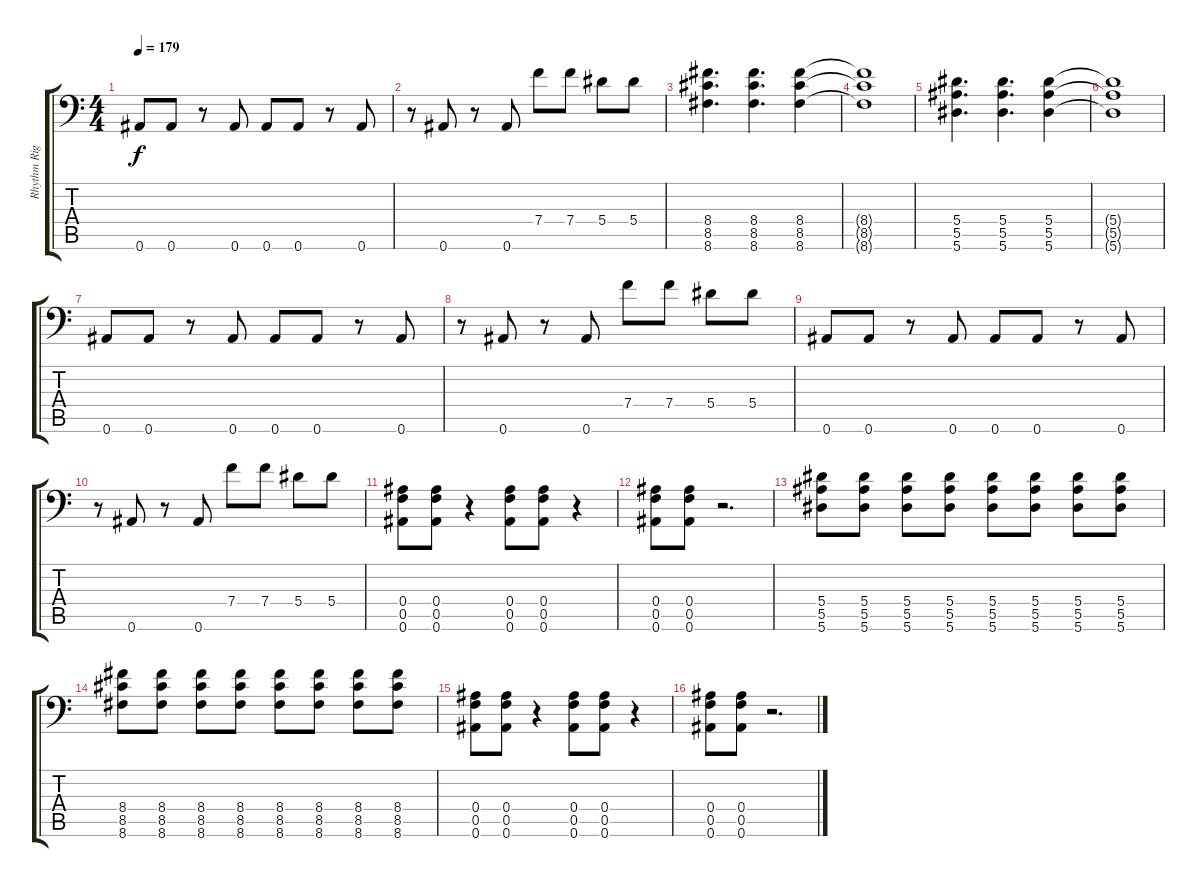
\track ("Rhythm Right" "Rhythm Rig") {instrument distortionguitar}
\staff {score tabs}
\tuning (C4 G3 Eb3 Bb2 F2 Bb1) {hide}
\ts (4 4)
\tempo 179
\clef f4
\ks c
0.6.8{dy f} 0.6.8 r.8 0.6.8 0.6.8 0.6.8 r.8 0.6.8 |
r.8 0.6.8 r.8 0.6.8 7.4.8 7.4.8 5.4.8 5.4.8 |
(8.4 8.5 8.6).4{d} (8.4 8.5 8.6).4{d} (8.4 8.5 8.6).4 |
(8.4{t} 8.5{t} 8.6{t}).1 |
(5.4 5.5 5.6).4{d} (5.4 5.5 5.6).4{d} (5.4 5.5 5.6).4 |
(5.4{t} 5.5{t} 5.6{t}).1 |
0.6.8 0.6.8 r.8 0.6.8 0.6.8 0.6.8 r.8 0.6.8 |
r.8 0.6.8 r.8 0.6.8 7.4.8 7.4.8 5.4.8 5.4.8 |
0.6.8 0.6.8 r.8 0.6.8 0.6.8 0.6.8 r.8 0.6.8 |
r.8 0.6.8 r.8 0.6.8 7.4.8 7.4.8 5.4.8 5.4.8 |
(0.4 0.5 0.6).8 (0.4 0.5 0.6).8 r.4 (0.4 0.5 0.6).8 (0.4 0.5 0.6).8 r.4 |
(0.4 0.5 0.6).8 (0.4 0.5 0.6).8 r.2{d} |
(5.4 5.5 5.6).8 (5.4 5.5 5.6).8 (5.4 5.5 5.6).8 (5.4 5.5 5.6).8 (5.4 5.5 5.6).8 (5.4 5.5 5.6).8 (5.4 5.5 5.6).8 (5.4 5.5 5.6).8 |
(8.4 8.5 8.6).8 (8.4 8.5 8.6).8 (8.4 8.5 8.6).8 (8.4 8.5 8.6).8 (8.4 8.5 8.6).8 (8.4 8.5 8.6).8 (8.4 8.5 8.6).8 (8.4 8.5 8.6).8 |
(0.4 0.5 0.6).8 (0.4 0.5 0.6).8 r.4 (0.4 0.5 0.6).8 (0.4 0.5 0.6).8 r.4 |
(0.4 0.5 0.6).8 (0.4 0.5 0.6).8 r.2{d}
